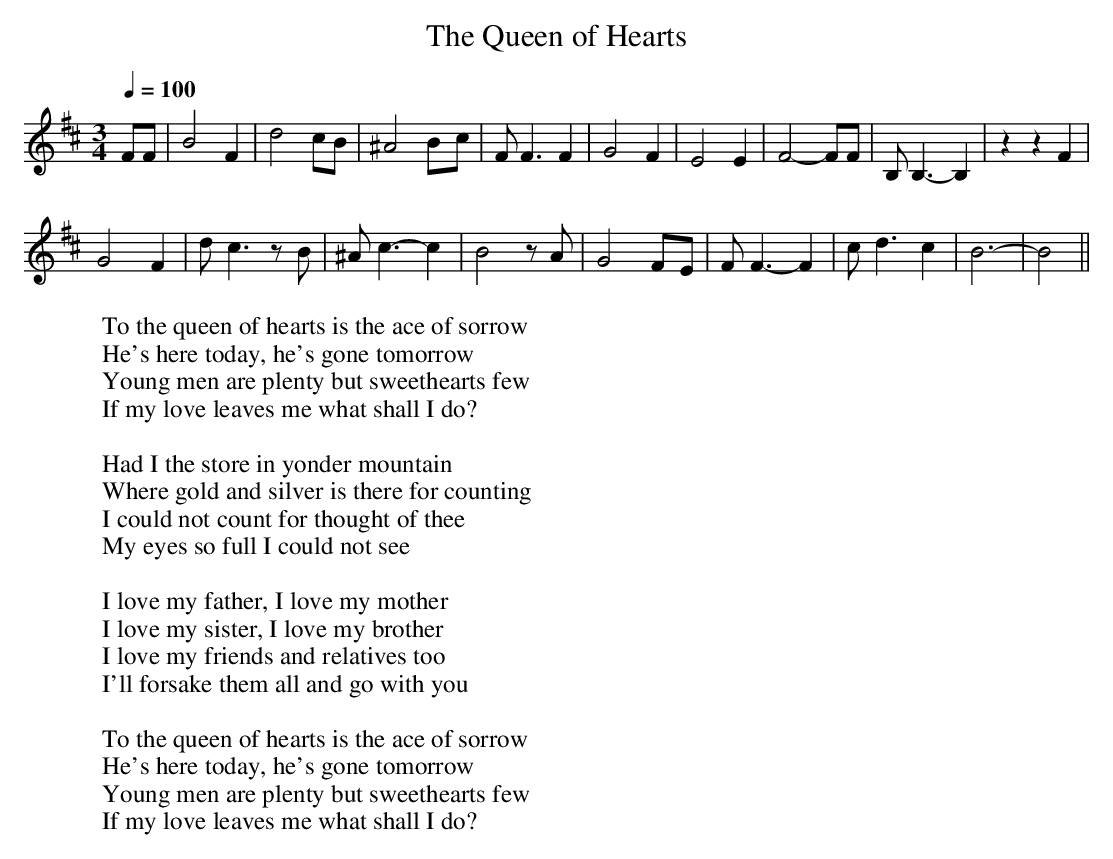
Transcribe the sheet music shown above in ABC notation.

X:1
T:Queen of Hearts, The
M:3/4
L:1/8
Q:1/4=100
W:To the queen of hearts is the ace of sorrow
W:He's here today, he's gone tomorrow
W:Young men are plenty but sweethearts few
W:If my love leaves me what shall I do?
W:
W:Had I the store in yonder mountain
W:Where gold and silver is there for counting
W:I could not count for thought of thee
W:My eyes so full I could not see
W:
W:I love my father, I love my mother
W:I love my sister, I love my brother
W:I love my friends and relatives too
W:I'll forsake them all and go with you
W:
W:To the queen of hearts is the ace of sorrow
W:He's here today, he's gone tomorrow
W:Young men are plenty but sweethearts few
W:If my love leaves me what shall I do?
K:D
FF |B4 F2|d4 cB|^A4 B-c|FF3 F2|G4 F2|E4 E2|F4- FF|B,B,3- B,2|z2 z2 F2|
G4 F2|dc3 zB|^Ac3- c2|B4 zA|G4 F-E|FF3- F2|cd3 c2|B6-|B4 ||
